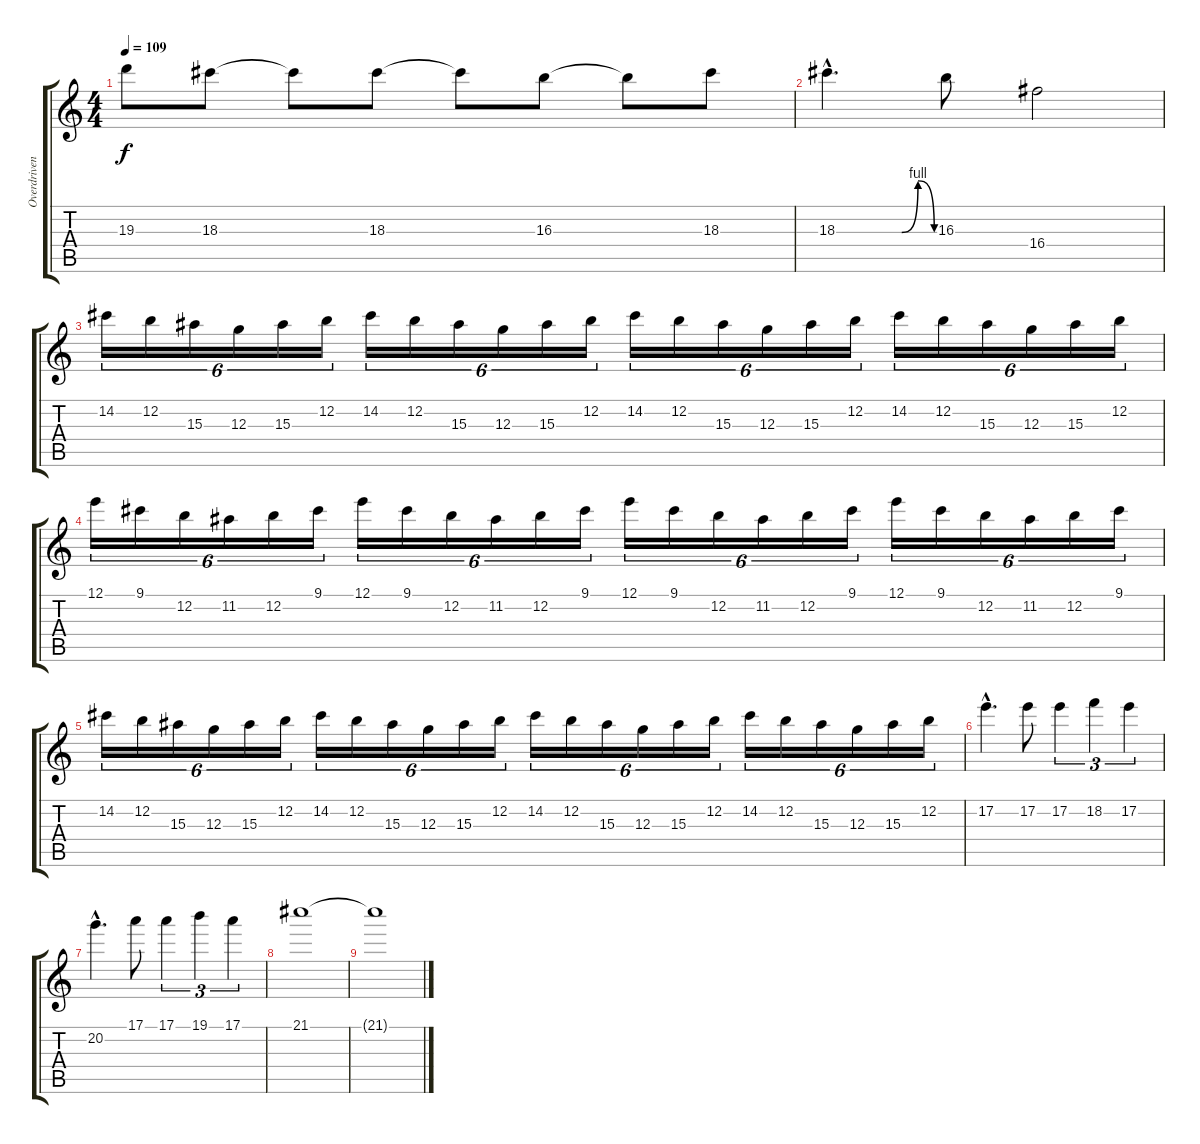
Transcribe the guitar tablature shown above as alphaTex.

\track ("Overdriven Guitar 3" "Overdriven") {instrument overdrivenguitar}
\staff {score tabs}
\tuning (E4 B3 G3 D3 A2 E2) {hide}
\ts (4 4)
\tempo 109
\clef g2
\ks c
19.3.8{dy f} 18.3.8 18.3{t}.8 18.3.8 18.3{t}.8 16.3.8 16.3{t}.8 18.3.8 |
18.3{be (custom 0 0 40 0 50 4 60 0) hac}.4{d} 16.3.8 16.4.2 |
14.2.16{tu (6 4)} 12.2.16{tu (6 4)} 15.3.16{tu (6 4)} 12.3.16{tu (6 4)} 15.3.16{tu (6 4)} 12.2.16{tu (6 4)} 14.2.16{tu (6 4)} 12.2.16{tu (6 4)} 15.3.16{tu (6 4)} 12.3.16{tu (6 4)} 15.3.16{tu (6 4)} 12.2.16{tu (6 4)} 14.2.16{tu (6 4)} 12.2.16{tu (6 4)} 15.3.16{tu (6 4)} 12.3.16{tu (6 4)} 15.3.16{tu (6 4)} 12.2.16{tu (6 4)} 14.2.16{tu (6 4)} 12.2.16{tu (6 4)} 15.3.16{tu (6 4)} 12.3.16{tu (6 4)} 15.3.16{tu (6 4)} 12.2.16{tu (6 4)} |
12.1.16{tu (6 4)} 9.1.16{tu (6 4)} 12.2.16{tu (6 4)} 11.2.16{tu (6 4)} 12.2.16{tu (6 4)} 9.1.16{tu (6 4)} 12.1.16{tu (6 4)} 9.1.16{tu (6 4)} 12.2.16{tu (6 4)} 11.2.16{tu (6 4)} 12.2.16{tu (6 4)} 9.1.16{tu (6 4)} 12.1.16{tu (6 4)} 9.1.16{tu (6 4)} 12.2.16{tu (6 4)} 11.2.16{tu (6 4)} 12.2.16{tu (6 4)} 9.1.16{tu (6 4)} 12.1.16{tu (6 4)} 9.1.16{tu (6 4)} 12.2.16{tu (6 4)} 11.2.16{tu (6 4)} 12.2.16{tu (6 4)} 9.1.16{tu (6 4)} |
14.2.16{tu (6 4)} 12.2.16{tu (6 4)} 15.3.16{tu (6 4)} 12.3.16{tu (6 4)} 15.3.16{tu (6 4)} 12.2.16{tu (6 4)} 14.2.16{tu (6 4)} 12.2.16{tu (6 4)} 15.3.16{tu (6 4)} 12.3.16{tu (6 4)} 15.3.16{tu (6 4)} 12.2.16{tu (6 4)} 14.2.16{tu (6 4)} 12.2.16{tu (6 4)} 15.3.16{tu (6 4)} 12.3.16{tu (6 4)} 15.3.16{tu (6 4)} 12.2.16{tu (6 4)} 14.2.16{tu (6 4)} 12.2.16{tu (6 4)} 15.3.16{tu (6 4)} 12.3.16{tu (6 4)} 15.3.16{tu (6 4)} 12.2.16{tu (6 4)} |
17.2{hac}.4{d} 17.2.8 17.2.4{tu (3 2)} 18.2.4{tu (3 2)} 17.2.4{tu (3 2)} |
20.2{hac}.4{d} 17.1.8 17.1.4{tu (3 2)} 19.1.4{tu (3 2)} 17.1.4{tu (3 2)} |
21.1.1 |
21.1{t}.1
